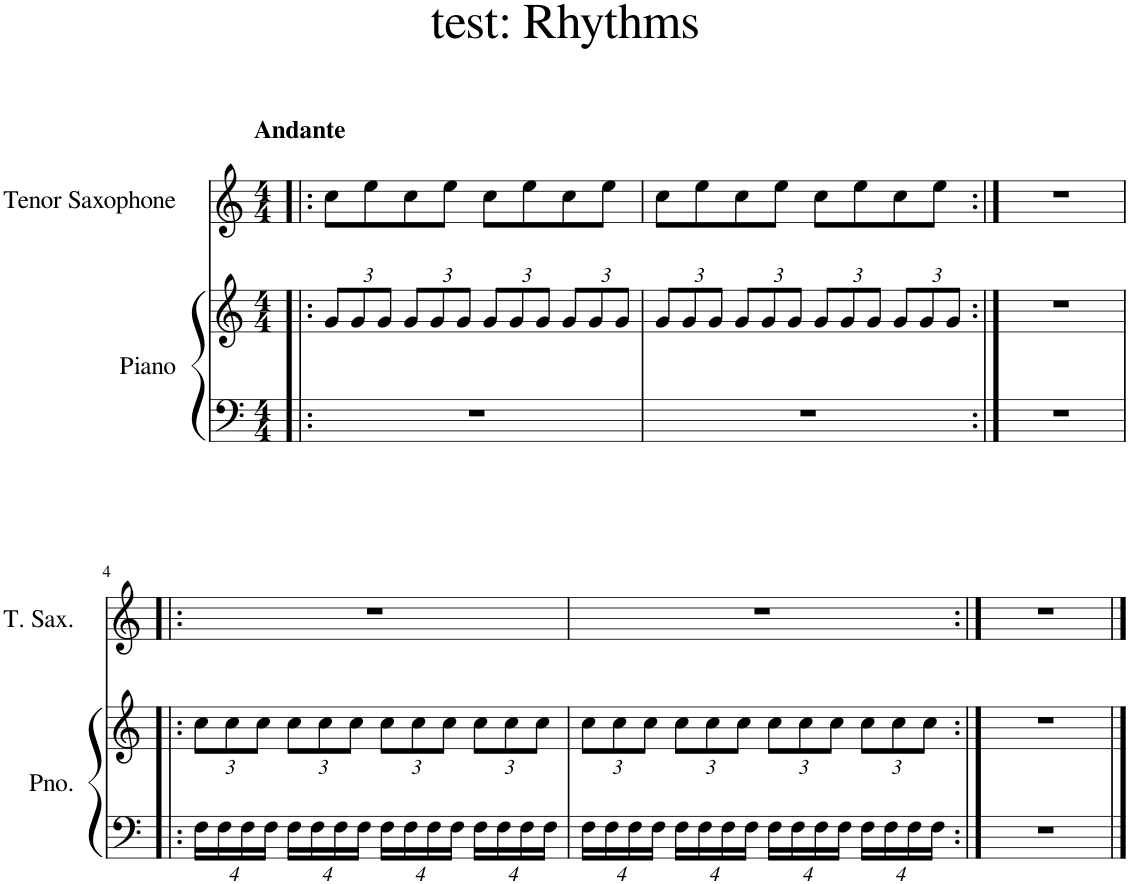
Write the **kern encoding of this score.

**kern	**kern	**kern
*part2	*part2	*part1
*staff3	*staff2	*staff1
*I"Piano	*	*I"Tenor Saxophone
*I'Pno.	*	*I'T. Sax.
*clefF4	*clefG2	*clefG2
*	*	*Trd8c14
*k[]	*k[]	*k[]
*M4/4	*M4/4	*M4/4
*	*Xbrackettup	*
=1!|:	=1!|:	=1!|:
!	!	!LO:TX:a:B:t=Andante
1r	12g/L	8cc\L
.	12g/	.
.	.	8ee\
.	12g/J	.
.	12g/L	8cc\
.	12g/	.
.	.	8ee\J
.	12g/J	.
.	12g/L	8cc\L
.	12g/	.
.	.	8ee\
.	12g/J	.
.	12g/L	8cc\
.	12g/	.
.	.	8ee\J
.	12g/J	.
=2	=2	=2
1r	12g/L	8cc\L
.	12g/	.
.	.	8ee\
.	12g/J	.
.	12g/L	8cc\
.	12g/	.
.	.	8ee\J
.	12g/J	.
.	12g/L	8cc\L
.	12g/	.
.	.	8ee\
.	12g/J	.
.	12g/L	8cc\
.	12g/	.
.	.	8ee\J
.	12g/J	.
=3:|!	=3:|!	=3:|!
1r	1r	1r
!!LO:LB:g=z
=4!|:	=4!|:	=4!|:
16F\LL	12cc\L	1r
16F\	.	.
.	12cc\	.
16F\	.	.
.	12cc\J	.
16F\JJ	.	.
16F\LL	12cc\L	.
16F\	.	.
.	12cc\	.
16F\	.	.
.	12cc\J	.
16F\JJ	.	.
16F\LL	12cc\L	.
16F\	.	.
.	12cc\	.
16F\	.	.
.	12cc\J	.
16F\JJ	.	.
16F\LL	12cc\L	.
16F\	.	.
.	12cc\	.
16F\	.	.
.	12cc\J	.
16F\JJ	.	.
=5	=5	=5
16F\LL	12cc\L	1r
16F\	.	.
.	12cc\	.
16F\	.	.
.	12cc\J	.
16F\JJ	.	.
16F\LL	12cc\L	.
16F\	.	.
.	12cc\	.
16F\	.	.
.	12cc\J	.
16F\JJ	.	.
16F\LL	12cc\L	.
16F\	.	.
.	12cc\	.
16F\	.	.
.	12cc\J	.
16F\JJ	.	.
16F\LL	12cc\L	.
16F\	.	.
.	12cc\	.
16F\	.	.
.	12cc\J	.
16F\JJ	.	.
=6:|!	=6:|!	=6:|!
1r	1r	1r
==	==	==
*-	*-	*-
